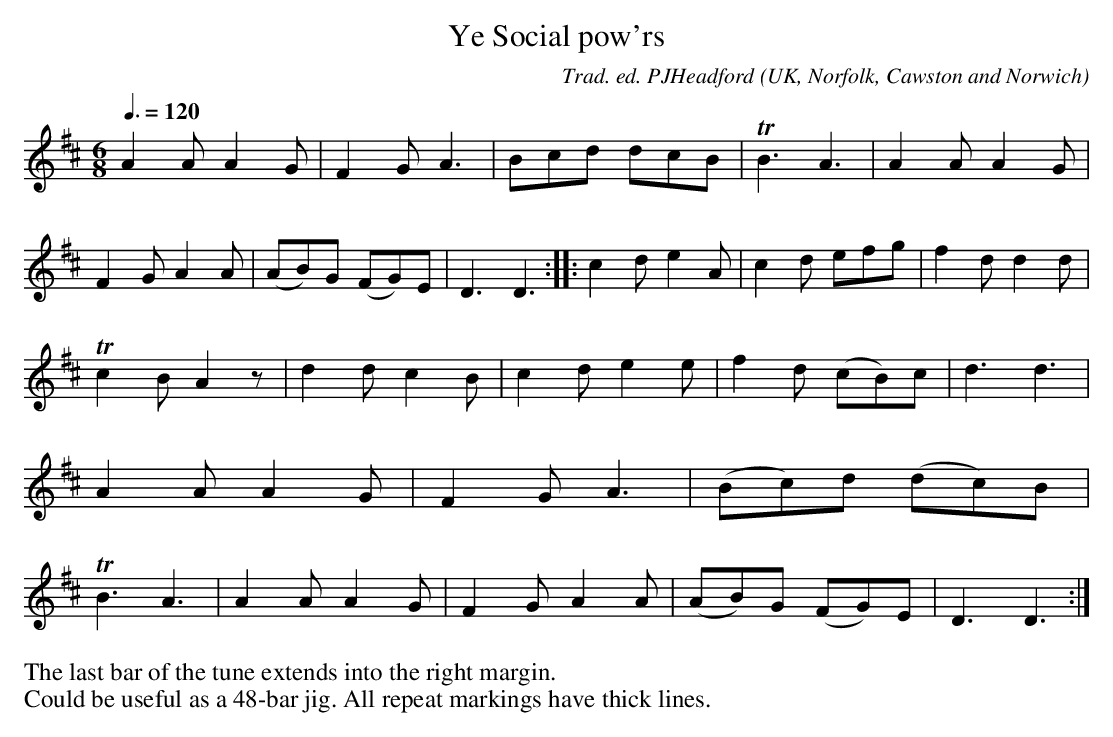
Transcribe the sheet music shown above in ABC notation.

X:1
T:Social pow'rs, Ye
C:Trad. ed. PJHeadford
O:UK, Norfolk, Cawston and Norwich
M:6/8
L:1/8
Q:3/8=120
K:D
A2A A2G|F2G A3|Bcd dcB|TB3 A3|A2A A2G|F2G A2A|\
(AB)G (FG)E|D3 D3:||:c2d e2A|c2d efg|f2d d2d|
Tc2B A2z|d2d c2B|c2d e2e|f2d (cB)c|d3 d3|A2A A2G|\
F2G A3|(Bc)d (dc)B|TB3 A3|A2A A2G|F2G A2A|(AB)G (FG)E|D3 D3:|]
